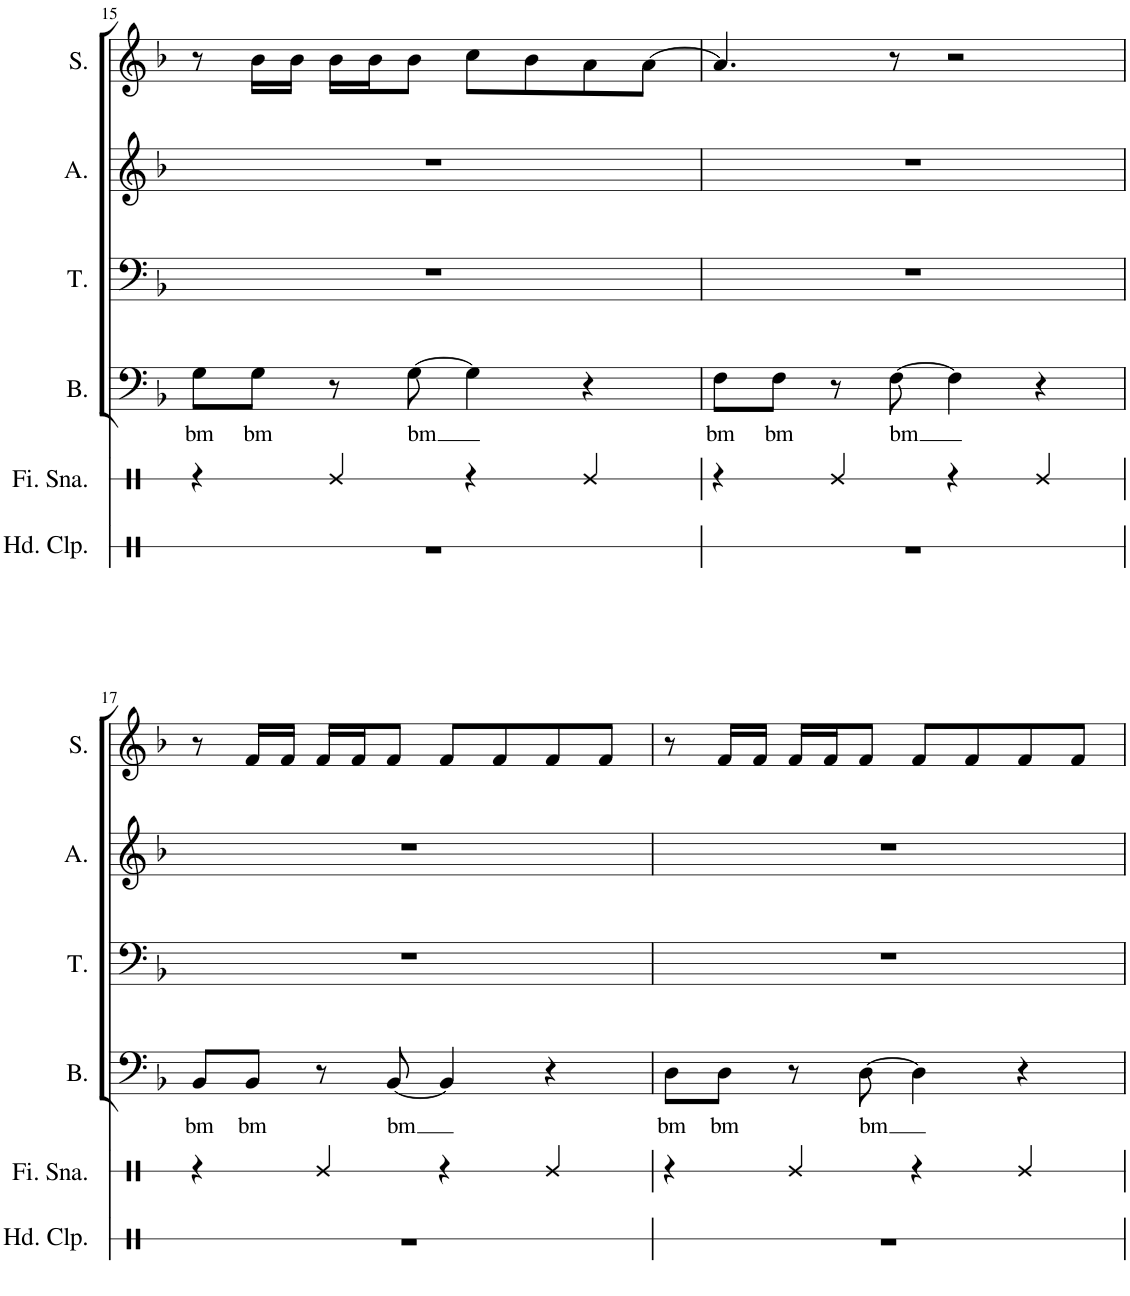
**kern	**kern	**kern	**text	**kern	**kern	**kern
*part6	*part5	*part4	*part4	*part3	*part2	*part1
*staff6	*staff5	*staff4	*staff4	*staff3	*staff2	*staff1
*I"Hand Clap	*I"Finger Snap	*I"Bass	*	*I"Tenor	*I"Alto	*I"Soprano
*I'Hd. Clp.	*I'Fi. Sna.	*I'B.	*	*I'T.	*I'A.	*I'S.
!!LO:PB:g=z
*clefX	*clefX	*clefF4	*	*clefF4	*clefG2	*clefG2
*k[]	*k[]	*k[b-]	*	*k[b-]	*k[b-]	*k[b-]
*M4/4	*M4/4	*M4/4	*	*M4/4	*M4/4	*M4/4
=15	=15	=15	=15	=15	=15	=15
!	!	!	!LO:LY:b	!	!	!
1r	4r	8G\L	bm	1r	1r	8r
!	!	!	!LO:LY:b	!	!	!
.	.	8G\J	bm	.	.	16b-\LL
.	.	.	.	.	.	16b-\JJ
.	4Re/	8r	.	.	.	16b-\LL
.	.	.	.	.	.	16b-\J
!	!	!	!LO:LY:b	!	!	!
.	.	[8G\	bm	.	.	8b-\J
.	4r	4G\]	.	.	.	8cc\L
.	.	.	.	.	.	8b-\
.	4Re/	4r	.	.	.	8a\
.	.	.	.	.	.	[8a\J
=16	=16	=16	=16	=16	=16	=16
!	!	!	!LO:LY:b	!	!	!
1r	4r	8F\L	bm	1r	1r	4.a/]
!	!	!	!LO:LY:b	!	!	!
.	.	8F\J	bm	.	.	.
.	4Re/	8r	.	.	.	.
!	!	!	!LO:LY:b	!	!	!
.	.	[8F\	bm	.	.	8r
.	4r	4F\]	.	.	.	2r
.	4Re/	4r	.	.	.	.
!!LO:LB:g=z
=17	=17	=17	=17	=17	=17	=17
!	!	!	!LO:LY:b	!	!	!
1r	4r	8BB-/L	bm	1r	1r	8r
!	!	!	!LO:LY:b	!	!	!
.	.	8BB-/J	bm	.	.	16f/LL
.	.	.	.	.	.	16f/JJ
.	4Re/	8r	.	.	.	16f/LL
.	.	.	.	.	.	16f/J
!	!	!	!LO:LY:b	!	!	!
.	.	[8BB-/	bm	.	.	8f/J
.	4r	4BB-/]	.	.	.	8f/L
.	.	.	.	.	.	8f/
.	4Re/	4r	.	.	.	8f/
.	.	.	.	.	.	8f/J
=18	=18	=18	=18	=18	=18	=18
!	!	!	!LO:LY:b	!	!	!
1r	4r	8D\L	bm	1r	1r	8r
!	!	!	!LO:LY:b	!	!	!
.	.	8D\J	bm	.	.	16f/LL
.	.	.	.	.	.	16f/JJ
.	4Re/	8r	.	.	.	16f/LL
.	.	.	.	.	.	16f/J
!	!	!	!LO:LY:b	!	!	!
.	.	[8D\	bm	.	.	8f/J
.	4r	4D\]	.	.	.	8f/L
.	.	.	.	.	.	8f/
.	4Re/	4r	.	.	.	8f/
.	.	.	.	.	.	8f/J
=	=	=	=	=	=	=
*-	*-	*-	*-	*-	*-	*-
